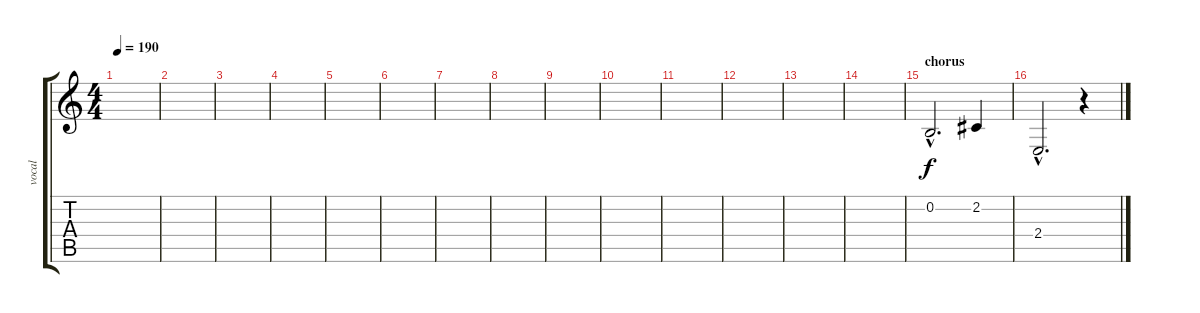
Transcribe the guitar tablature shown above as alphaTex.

\track ("vocal" "vocal") {instrument lead6voice}
\staff {score tabs}
\tuning (E4 B3 G3 D3 A2 E2) {hide}
\ts (4 4)
\tempo 190
\clef g2
\ks c
|
|
|
|
|
|
|
|
|
|
|
|
|
|
\section ("" "chorus")
0.2{hac}.2{d} 2.2.4 |
2.4{hac}.2{d} r.4
